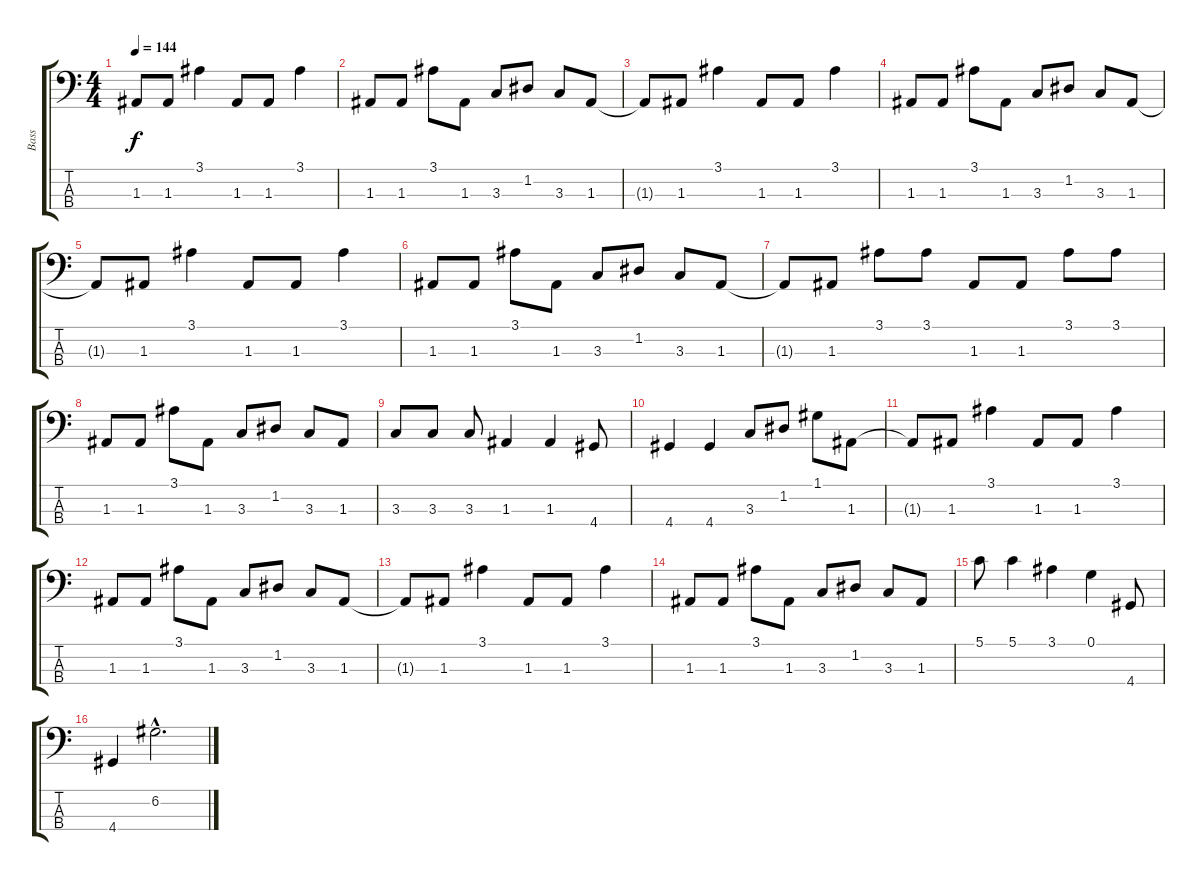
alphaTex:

\track ("Bass" "Bass") {instrument electricbassfinger}
\staff {score tabs}
\tuning (G2 D2 A1 E1) {hide}
\ts (4 4)
\tempo 144
\clef f4
\ks c
1.3.8{dy f} 1.3.8 3.1.4 1.3.8 1.3.8 3.1.4 |
1.3.8 1.3.8 3.1.8 1.3.8 3.3.8 1.2.8 3.3.8 1.3.8 |
1.3{t}.8 1.3.8 3.1.4 1.3.8 1.3.8 3.1.4 |
1.3.8 1.3.8 3.1.8 1.3.8 3.3.8 1.2.8 3.3.8 1.3.8 |
1.3{t}.8 1.3.8 3.1.4 1.3.8 1.3.8 3.1.4 |
1.3.8 1.3.8 3.1.8 1.3.8 3.3.8 1.2.8 3.3.8 1.3.8 |
1.3{t}.8 1.3.8 3.1.8 3.1.8 1.3.8 1.3.8 3.1.8 3.1.8 |
1.3.8 1.3.8 3.1.8 1.3.8 3.3.8 1.2.8 3.3.8 1.3.8 |
3.3.8 3.3.8 3.3.8 1.3.4 1.3.4 4.4.8 |
4.4.4 4.4.4 3.3.8 1.2.8 1.1.8 1.3.8 |
1.3{t}.8 1.3.8 3.1.4 1.3.8 1.3.8 3.1.4 |
1.3.8 1.3.8 3.1.8 1.3.8 3.3.8 1.2.8 3.3.8 1.3.8 |
1.3{t}.8 1.3.8 3.1.4 1.3.8 1.3.8 3.1.4 |
1.3.8 1.3.8 3.1.8 1.3.8 3.3.8 1.2.8 3.3.8 1.3.8 |
5.1.8 5.1.4 3.1.4 0.1.4 4.4.8 |
4.4.4 6.2{hac}.2{d}
